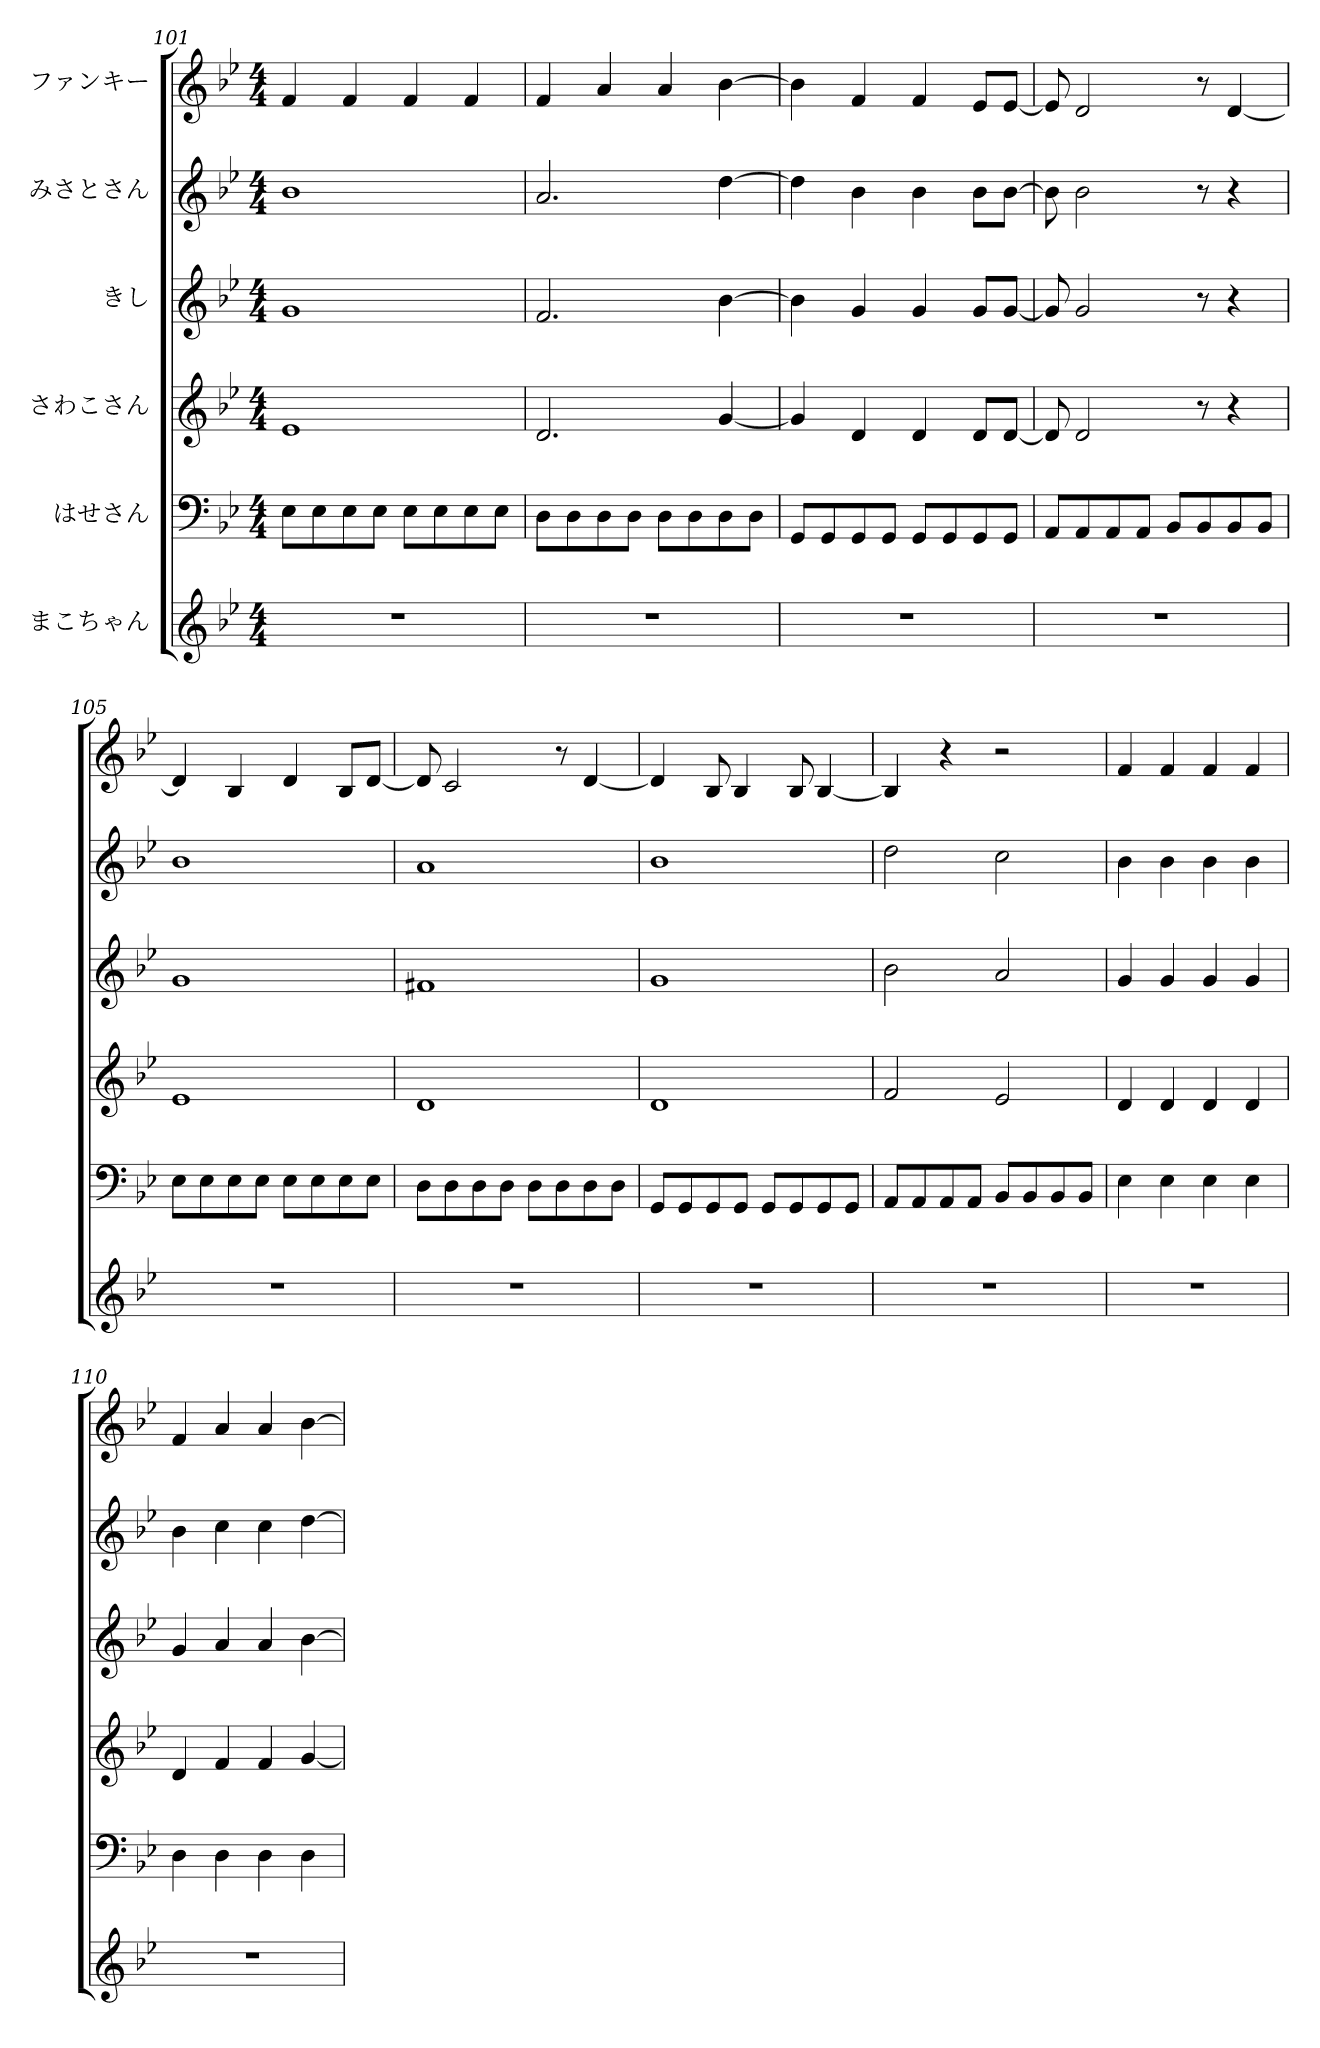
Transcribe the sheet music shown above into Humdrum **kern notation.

**kern	**kern	**kern	**kern	**kern	**kern
*part6	*part5	*part4	*part3	*part2	*part1
*staff6	*staff5	*staff4	*staff3	*staff2	*staff1
*I"まこちゃん	*I"はせさん	*I"さわこさん	*I"きし	*I"みさとさん	*I"ファンキー
*clefG2	*clefF4	*clefG2	*clefG2	*clefG2	*clefG2
*k[b-e-]	*k[b-e-]	*k[b-e-]	*k[b-e-]	*k[b-e-]	*k[b-e-]
*M4/4	*M4/4	*M4/4	*M4/4	*M4/4	*M4/4
=101	=101	=101	=101	=101	=101
1r	8E-L	1e-	1g	1b-	4f
.	8E-	.	.	.	.
.	8E-	.	.	.	4f
.	8E-J	.	.	.	.
.	8E-L	.	.	.	4f
.	8E-	.	.	.	.
.	8E-	.	.	.	4f
.	8E-J	.	.	.	.
=102	=102	=102	=102	=102	=102
1r	8DL	2.d	2.f	2.a	4f
.	8D	.	.	.	.
.	8D	.	.	.	4a
.	8DJ	.	.	.	.
.	8DL	.	.	.	4a
.	8D	.	.	.	.
.	8D	[4g	[4b-	[4dd	[4b-
.	8DJ	.	.	.	.
=103	=103	=103	=103	=103	=103
1r	8GGL	4g]	4b-]	4dd]	4b-]
.	8GG	.	.	.	.
.	8GG	4d	4g	4b-	4f
.	8GGJ	.	.	.	.
.	8GGL	4d	4g	4b-	4f
.	8GG	.	.	.	.
.	8GG	8dL	8gL	8b-L	8e-L
.	8GGJ	[8dJ	[8gJ	[8b-J	[8e-J
=104	=104	=104	=104	=104	=104
1r	8AAL	8d]	8g]	8b-]	8e-]
.	8AA	2d	2g	2b-	2d
.	8AA	.	.	.	.
.	8AAJ	.	.	.	.
.	8BB-L	.	.	.	.
.	8BB-	8r	8r	8r	8r
.	8BB-	4r	4r	4r	[4d
.	8BB-J	.	.	.	.
=105	=105	=105	=105	=105	=105
1r	8E-L	1e-	1g	1b-	4d]
.	8E-	.	.	.	.
.	8E-	.	.	.	4B-
.	8E-J	.	.	.	.
.	8E-L	.	.	.	4d
.	8E-	.	.	.	.
.	8E-	.	.	.	8B-L
.	8E-J	.	.	.	[8dJ
=106	=106	=106	=106	=106	=106
1r	8DL	1d	1f#X	1a	8d]
.	8D	.	.	.	2c
.	8D	.	.	.	.
.	8DJ	.	.	.	.
.	8DL	.	.	.	.
.	8D	.	.	.	8r
.	8D	.	.	.	[4d
.	8DJ	.	.	.	.
=107	=107	=107	=107	=107	=107
1r	8GGL	1d	1g	1b-	4d]
.	8GG	.	.	.	.
.	8GG	.	.	.	8B-
.	8GGJ	.	.	.	4B-
.	8GGL	.	.	.	.
.	8GG	.	.	.	8B-
.	8GG	.	.	.	[4B-
.	8GGJ	.	.	.	.
=108	=108	=108	=108	=108	=108
1r	8AAL	2f	2b-	2dd	4B-]
.	8AA	.	.	.	.
.	8AA	.	.	.	4r
.	8AAJ	.	.	.	.
.	8BB-L	2e-	2a	2cc	2r
.	8BB-	.	.	.	.
.	8BB-	.	.	.	.
.	8BB-J	.	.	.	.
=109	=109	=109	=109	=109	=109
1r	4E-	4d	4g	4b-	4f
.	4E-	4d	4g	4b-	4f
.	4E-	4d	4g	4b-	4f
.	4E-	4d	4g	4b-	4f
=110	=110	=110	=110	=110	=110
1r	4D	4d	4g	4b-	4f
.	4D	4f	4a	4cc	4a
.	4D	4f	4a	4cc	4a
.	4D	[4g	[4b-	[4dd	[4b-
=	=	=	=	=	=
*-	*-	*-	*-	*-	*-
